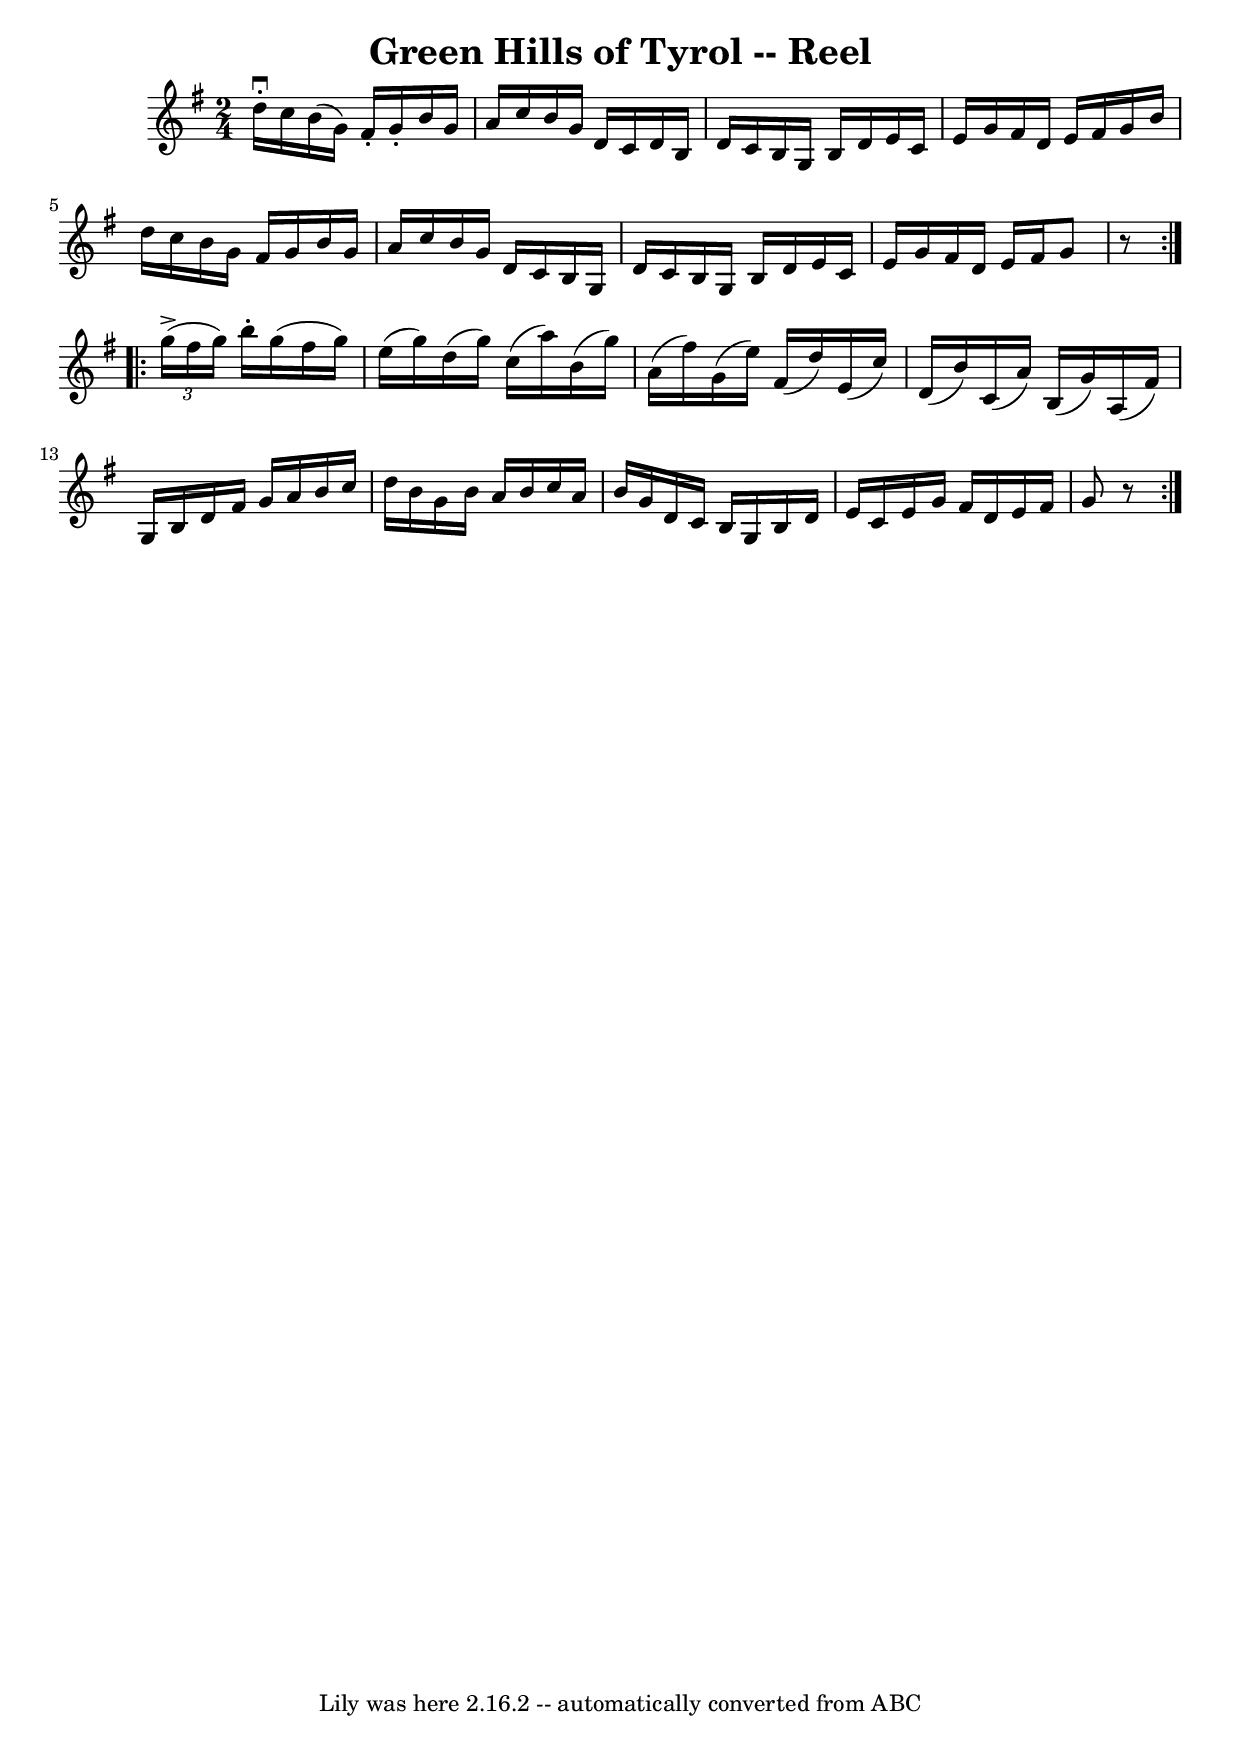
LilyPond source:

\version "2.7.40"
\include "Mammoth.ily"
\header {
	%% book = "Ryan's Mammoth Collection"
	crossRefNumber = "1"
	footnotes = ""
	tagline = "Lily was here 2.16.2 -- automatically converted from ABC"
	title = "Green Hills of Tyrol -- Reel"
}
voicedefault =  {
\set Score.defaultBarType = "empty"

\repeat volta 2 {
\time 2/4 \key g \major d''16^\downbow-. c''16  |
 b'16 (g'16 
) fis'16 -. g'16 -. b'16 g'16 a'16 c''16    |
 b'16    
g'16 d'16 c'16 d'16 b16 d'16 c'16    |
 b16 g16    
b16 d'16 e'16 c'16 e'16 g'16    |
 fis'16 d'16    
e'16 fis'16 g'16 b'16 d''16 c''16    |
 b'16 g'16   
 fis'16 g'16 b'16 g'16 a'16 c''16    |
 b'16 g'16    
d'16 c'16 b16 g16 d'16 c'16    |
 b16 g16 b16    
d'16 e'16 c'16 e'16 g'16    |
 fis'16 d'16 e'16    
fis'16 g'8    r8 } \repeat volta 2 {     \times 2/3 { g''16^\accent(
fis''16 g''16) } |
 b''16 -. g''16 (fis''16 g''16)   
e''16 (g''16) d''16 (g''16) |
 c''16 (a''16) b'16 
(g''16) a'16 (fis''16) g'16 (e''16) |
 fis'16 (
d''16) e'16 (c''16) d'16 (b'16) c'16 (a'16) |
 
 b16 (g'16) a16 (fis'16) g16 b16 d'16 fis'16  
|
 g'16 a'16 b'16 c''16 d''16 b'16 g'16 b'16    
|
 a'16 b'16 c''16 a'16 b'16 g'16 d'16 c'16    
|
 b16 g16 b16 d'16 e'16 c'16 e'16 g'16    
|
 fis'16 d'16 e'16 fis'16 g'8    r8   }   
}

\score{
    <<

	\context Staff="default"
	{
	    \voicedefault 
	}

    >>
	\layout {
	}
	\midi {}
}
